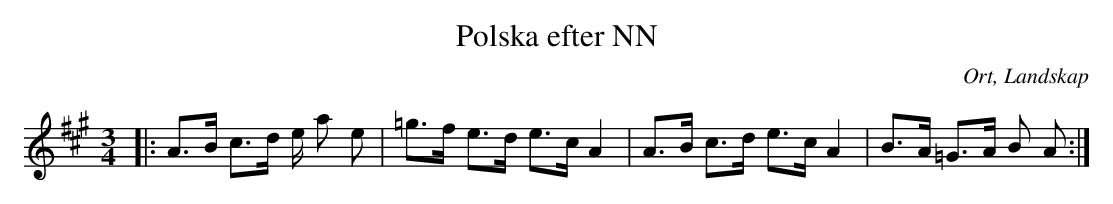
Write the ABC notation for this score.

X:1
T:Polska efter NN
O:Ort, Landskap
M:3/4
L:1/16
K:A
|: A3B c3d e a2 e2 | =g3f e3d e3c A4 | A3B c3d e3c A4 |B3A =G3A B2 A2:|
